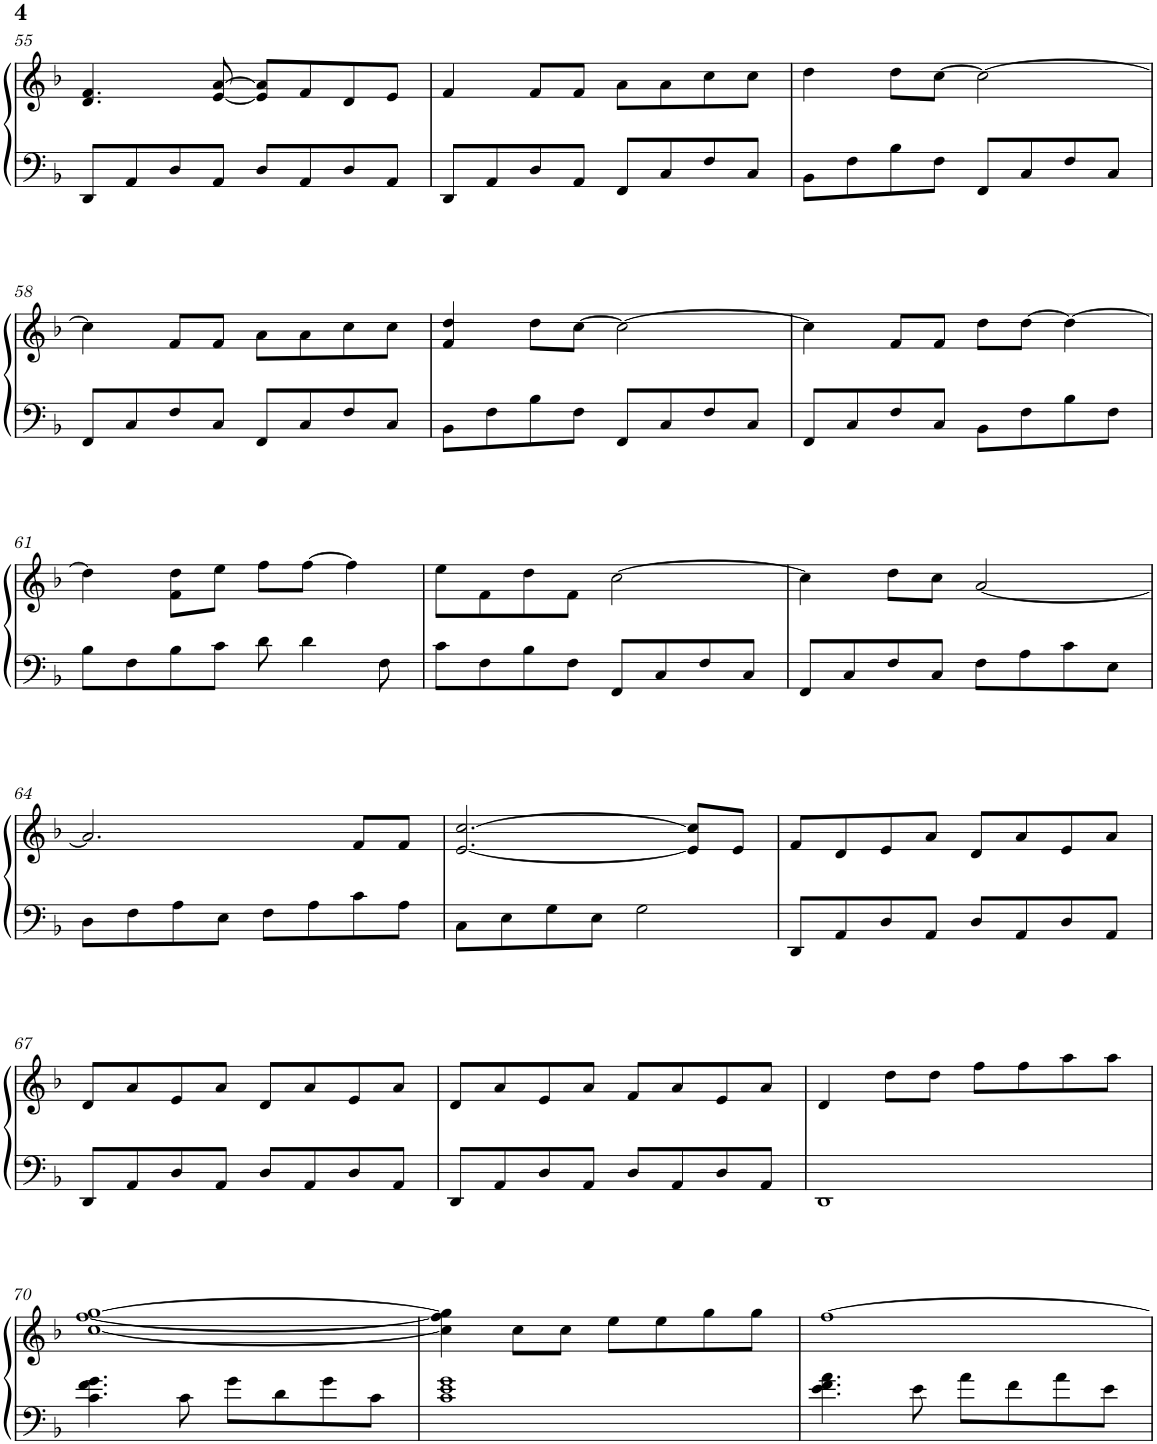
**kern	**kern
*part1	*part1
*staff2	*staff1
*I"Piano	*
*I'Pno	*
!!LO:PB:g=z
*clefF4	*clefG2
*k[b-]	*k[b-]
*M4/4	*M4/4
=55	=55
8DD/L	4.d/ 4.f/
8AA/	.
8D/	.
8AA/J	[8e/ [8a/
8D/L	8e/] 8a/]L
8AA/	8f/
8D/	8d/
8AA/J	8e/J
=56	=56
8DD/L	4f/
8AA/	.
8D/	8f/L
8AA/J	8f/J
8FF/L	8a\L
8C/	8a\
8F/	8cc\
8C/J	8cc\J
=57	=57
8BB-\L	4dd\
8F\	.
8B-\	8dd\L
8F\J	[>8cc\J
8FF/L	2cc\_
8C/	.
8F/	.
8C/J	.
!!LO:LB:g=z
=58	=58
8FF/L	4cc\]
8C/	.
8F/	8f/L
8C/J	8f/J
8FF/L	8a\L
8C/	8a\
8F/	8cc\
8C/J	8cc\J
=59	=59
8BB-\L	4f/ 4dd/
8F\	.
8B-\	8dd\L
8F\J	[8cc\J
8FF/L	2cc\_
8C/	.
8F/	.
8C/J	.
=60	=60
8FF/L	4cc\]
8C/	.
8F/	8f/L
8C/J	8f/J
8BB-\L	8dd\L
8F\	[>8dd\J
8B-\	4dd\_
8F\J	.
!!LO:LB:g=z
=61	=61
8B-\L	4dd\]
8F\	.
8B-\	8f\ 8dd\L
8c\J	8ee\J
8d\	8ff\L
4d\	[8ff\J
.	4ff\]
8F\	.
=62	=62
8c\L	8ee\L
8F\	8f\
8B-\	8dd\
8F\J	8f\J
8FF/L	[2cc\
8C/	.
8F/	.
8C/J	.
=63	=63
8FF/L	4cc\]
8C/	.
8F/	8dd\L
8C/J	8cc\J
8F\L	[2a/
8A\	.
8c\	.
8E\J	.
!!LO:LB:g=z
=64	=64
8D\L	2.a/]
8F\	.
8A\	.
8E\J	.
8F\L	.
8A\	.
8c\	8f/L
8A\J	8f/J
=65	=65
8C\L	[2.e/ [2.cc/
8E\	.
8G\	.
8E\J	.
2G\	.
.	8e/] 8cc/]L
.	8e/J
=66	=66
8DD/L	8f/L
8AA/	8d/
8D/	8e/
8AA/J	8a/J
8D/L	8d/L
8AA/	8a/
8D/	8e/
8AA/J	8a/J
!!LO:LB:g=z
=67	=67
8DD/L	8d/L
8AA/	8a/
8D/	8e/
8AA/J	8a/J
8D/L	8d/L
8AA/	8a/
8D/	8e/
8AA/J	8a/J
=68	=68
8DD/L	8d/L
8AA/	8a/
8D/	8e/
8AA/J	8a/J
8D/L	8f/L
8AA/	8a/
8D/	8e/
8AA/J	8a/J
=69	=69
1DD	4d/
.	8dd\L
.	8dd\J
.	8ff\L
.	8ff\
.	8aa\
.	8aa\J
!!LO:LB:g=z
=70	=70
4.c\ 4.f\ 4.g\	[1cc [1ff [1gg
8c\	.
8g\L	.
8d\	.
8g\	.
8c\J	.
=71	=71
1c 1e 1g	4cc\] 4ff\] 4gg\]
.	8cc\L
.	8cc\J
.	8ee\L
.	8ee\
.	8gg\
.	8gg\J
=72	=72
4.e\ 4.f\ 4.a\	[1ff
8e\	.
8a\L	.
8f\	.
8a\	.
8e\J	.
=	=
*-	*-
